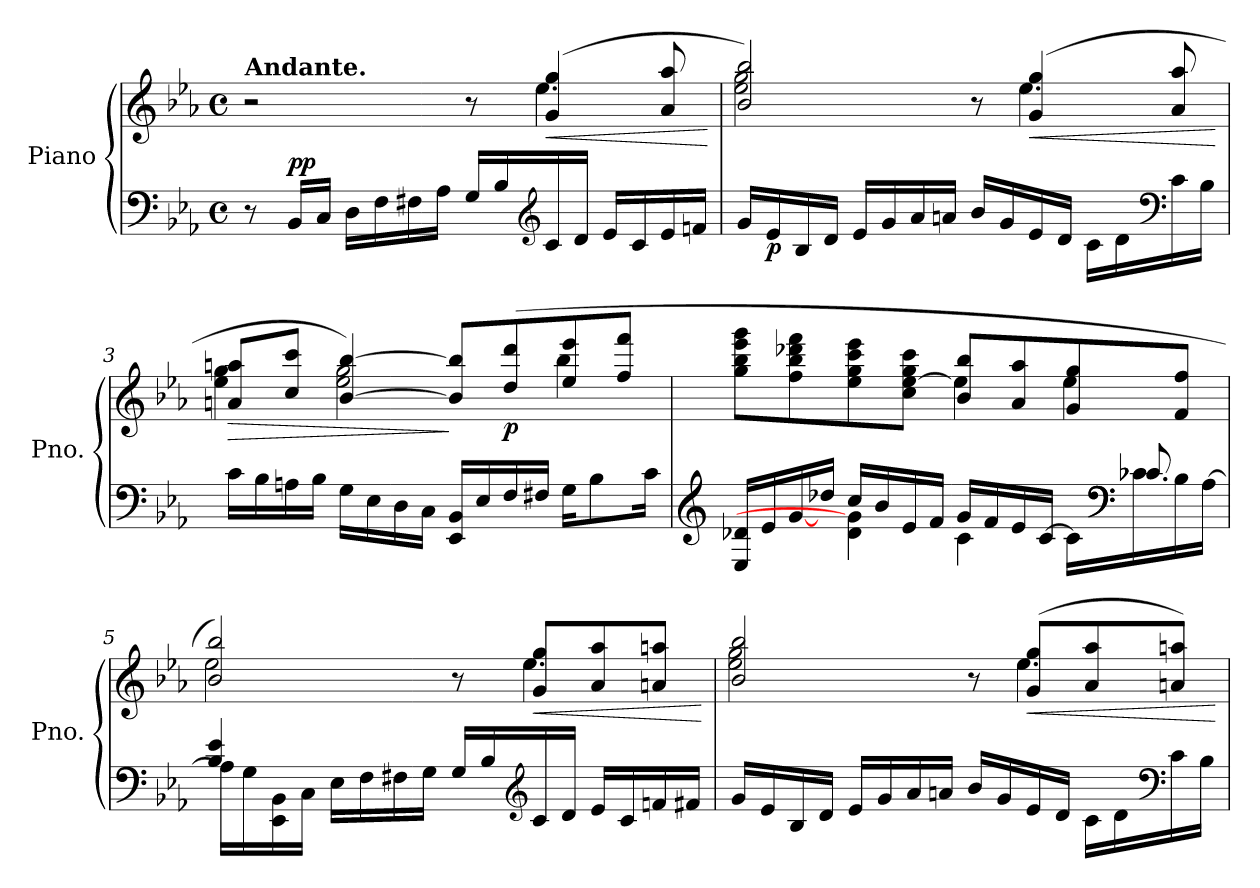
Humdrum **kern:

**kern	**kern	**dynam
*part1	*part1	*part1
*staff2	*staff1	*staff1/2
*I"Piano	*	*
*I'Pno.	*	*
*clefF4	*clefG2	*
*k[b-e-a-]	*k[b-e-a-]	*
*M4/4	*M4/4	*
*met(c)	*met(c)	*
*MM72	*MM72	*
=1	=1	=1
*	*^	*
!	!LO:TX:a:B:t=Andante.	!	!
8r	2r	2ryy	.
!	!	!	!LO:DY:a=2
16BB-/LL	.	.	pp
16C/JJ	.	.	.
16D\LL	.	.	.
16F\	.	.	.
16F#X\	.	.	.
16A-\JJ	.	.	.
16G/LL	8r	8ryy	.
16B-/	.	.	.
*clefG2	*	*	*
!	!	!	!LO:HP:b
16c/	(>4g/ 4gg/	4.ee-\	<
16d/JJ	.	.	.
16e-/LL	.	.	.
16c/	.	.	.
16e-/	8a-/ 8aa-/	.	.
16fn/JJ	.	.	.
*	*v	*v	*
.	.	[
=2	=2	=2
*	*^	*
16g/LL	2b-/ 2bb-/)	2ee-\ 2gg\	.
!	!	!	!LO:DY:b=2
16e-/	.	.	p
16B-/	.	.	.
16d/JJ	.	.	.
16e-/LL	.	.	.
16g/	.	.	.
16a-/	.	.	.
16an/JJ	.	.	.
16b-/LL	8r	8ryy	.
16g/	.	.	.
!	!	!	!LO:HP:b
16e-/	(>4g/ 4gg/	4.ee-\	<
16d/JJ	.	.	.
16c\LL	.	.	.
16d\	.	.	.
*clefF4	*	*	*
16c\	8a-/ 8aa-/	.	.
16B-\JJ	.	.	.
*	*v	*v	*
.	.	[
!!LO:LB:g=z
=3	=3	=3
!	!	!LO:HP:b
*	*^	*
16c\LL	8an/ 8aan/L	4ee-\ 4gg\	>
16B-\	.	.	.
16An\	8cc/ 8ccc/J	.	.
16B-\JJ	.	.	.
16G\LL	[4b-/ [4bb-/)	2ee-\ 2gg\	.
16E-\	.	.	.
16D\	.	.	.
16C\JJ	.	.	.
16EE-/ 16BB-/LL	8b-/] 8bb-/]L	.	]
16E-/	.	.	.
!	!	!	!LO:DY:b
16F/	(>8dd/ 8ddd/	.	p
16F#X/JJ	.	.	.
16G\KL	8ee-/ 8eee-/	4bb-\	.
8B-\	.	.	.
.	8ff/ 8fff/J	.	.
16c\Jk	.	.	.
=4	=4	=4	=4
*clefG2	*	*	*
*^	*	*	*
16E-/ 16d-X/LL	4ryy	8gg\ 8bb-\ 8eee-\ 8ggg\L	2ryy	.
16e-/	.	.	.	.
[16g/	.	8ff\ 8bb-\ 8ddd-X\ 8fff\	.	.
16dd-X/JJ	.	.	.	.
16cc/LL	4d-\ 4g\]	8ee-\ 8gg\ 8ccc\ 8eee-\	.	.
16b-/	.	.	.	.
16e-/	.	8cc\ [8ee-\ 8gg\ 8ccc\J	.	.
16f/JJ	.	.	.	.
16g/LL	4c\	8b-/ 8bb-/L	4ee-\]	.
16f/	.	.	.	.
16e-/	.	8a-/ 8aa-/	.	.
[16c/JJ	.	.	.	.
16c\LL]	16ryy	8g/ 8gg/	4ee-\	.
*clefF4	*	*	*	*
16c-X\	8.c-/	.	.	.
16B-\	.	8f/ 8ff/J	.	.
[16A-\JJ	.	.	.	.
!!LO:LB:g=z	!!
=5	=5	=5	=5	=5
4B-/ 4e-/	16A-\LL]	2b-/ 2bb-/)	2ee-\	.
.	16G\	.	.	.
.	16EE-\ 16BB-\	.	.	.
.	16C\JJ	.	.	.
4ryy	16E-\LL	.	.	.
.	16F\	.	.	.
.	16F#X\	.	.	.
.	16G\JJ	.	.	.
16G/LL	2ryy	8r	8ryy	.
16B-/	.	.	.	.
*clefG2	*	*	*	*
!	!	!	!	!LO:HP:b
16c/	.	8g/ 8gg/L	4.ee-\	<
16d/JJ	.	.	.	.
16e-/LL	.	8a-/ 8aa-/	.	.
16c/	.	.	.	.
16fn/	.	8an/ 8aan/J	.	.
16f#X/JJ	.	.	.	.
*v	*v	*	*	*
*	*v	*v	*
.	.	[
=6	=6	=6
*	*^	*
16g/LL	2b-/ 2bb-/	2ee-\ 2gg\	.
16e-/	.	.	.
16B-/	.	.	.
16d/JJ	.	.	.
16e-/LL	.	.	.
16g/	.	.	.
16a-/	.	.	.
16an/JJ	.	.	.
16b-/LL	8r	8ryy	.
16g/	.	.	.
!	!	!	!LO:HP:b
16e-/	(>8g/ 8gg/L	4.ee-\	<
16d/JJ	.	.	.
16c\LL	8a-/ 8aa-/	.	.
16d\	.	.	.
*clefF4	*	*	*
16c\	8an/ 8aan/J)	.	.
16B-\JJ	.	.	.
*	*v	*v	*
.	.	[
=	=	=
*-	*-	*-
